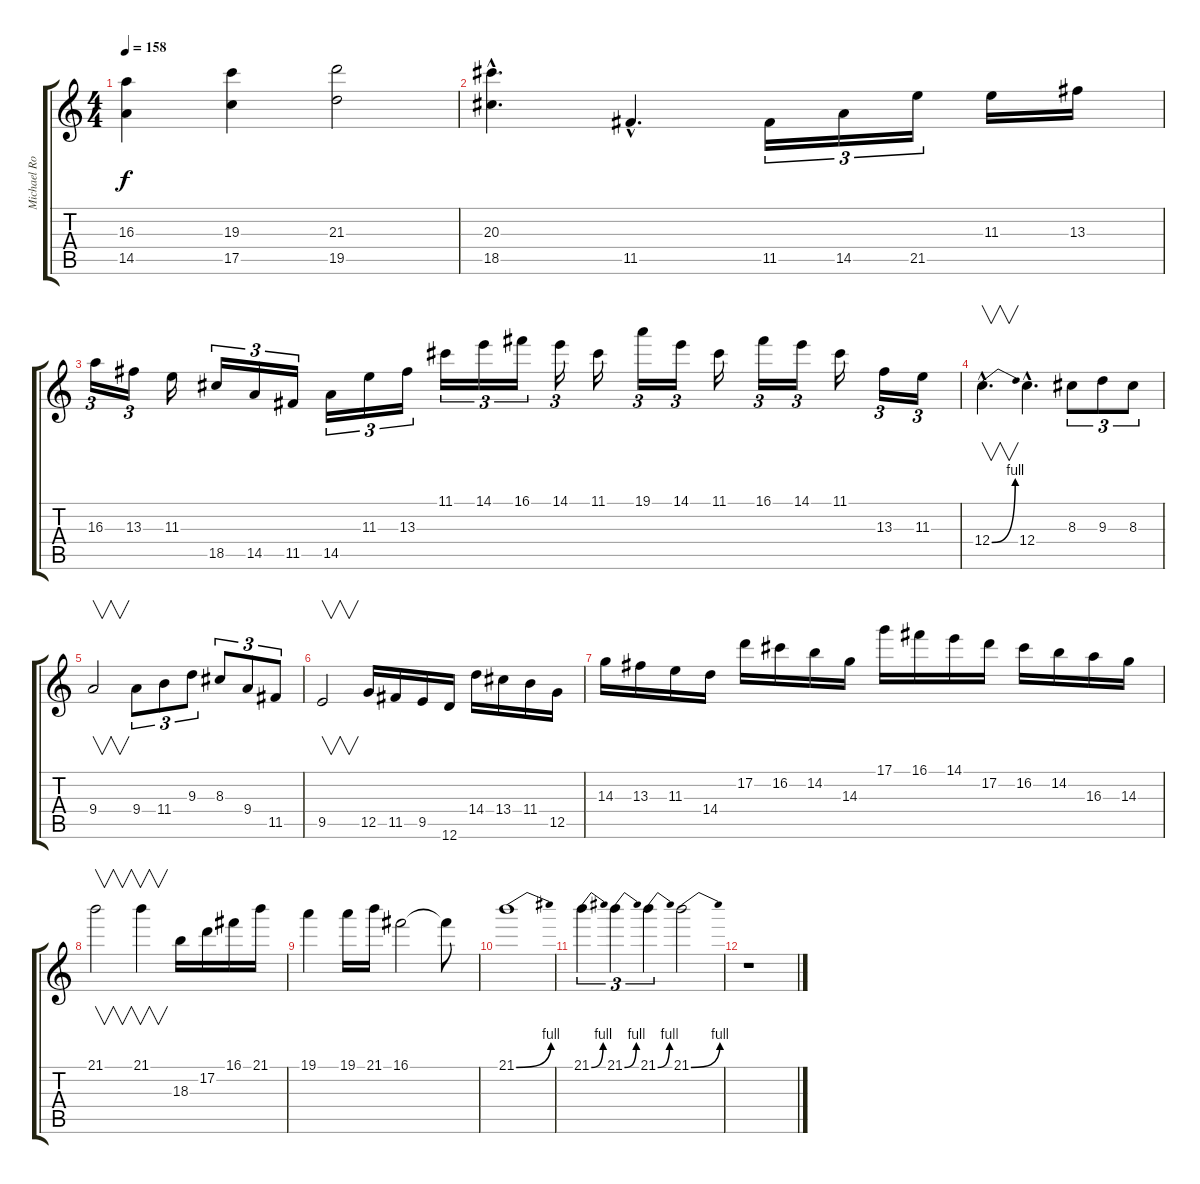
\track ("Michael Romeo(solo)" "Michael Ro") {instrument distortionguitar}
\staff {score tabs}
\tuning (D4 A3 F3 C3 G2 D2) {hide}
\ts (4 4)
\tempo 158
\clef g2
\ks c
(16.3 14.5).4{dy f} (19.3 17.5).4 (21.3 19.5).2 |
(20.3{hac} 18.5{hac}).4{d} 11.5{hac}.4{d} 11.5.16{tu (3 2)} 14.5.16{tu (3 2)} 21.5.16{tu (3 2)} 11.3.16 13.3.16 |
16.3.16{tu (3 2)} 13.3.16{tu (3 2)} 11.3.16 18.5.16{tu (3 2)} 14.5.16{tu (3 2)} 11.5.16{tu (3 2)} 14.5.16{tu (3 2)} 11.3.16{tu (3 2)} 13.3.16{tu (3 2)} 11.1.16{tu (3 2)} 14.1.16{tu (3 2)} 16.1.16{tu (3 2)} 14.1.16{tu (3 2)} 11.1.16 19.1.16{tu (3 2)} 14.1.16{tu (3 2)} 11.1.16 16.1.16{tu (3 2)} 14.1.16{tu (3 2)} 11.1.16 13.3.16{tu (3 2)} 11.3.16{tu (3 2)} |
12.4{be (bend 0 0 60 4) hac}.4{v d} 12.4{hac}.4{d} 8.3.8{tu (3 2)} 9.3.8{tu (3 2)} 8.3.8{tu (3 2)} |
9.4.2{v} 9.4.8{tu (3 2)} 11.4.8{tu (3 2)} 9.3.8{tu (3 2)} 8.3.8{tu (3 2)} 9.4.8{tu (3 2)} 11.5.8{tu (3 2)} |
9.5.2{v} 12.5.16 11.5.16 9.5.16 12.6.16 14.4.16 13.4.16 11.4.16 12.5.16 |
14.3.16 13.3.16 11.3.16 14.4.16 17.2.16 16.2.16 14.2.16 14.3.16 17.1.16 16.1.16 14.1.16 17.2.16 16.2.16 14.2.16 16.3.16 14.3.16 |
21.1.2{v} 21.1.4{v} 18.3.16 17.2.16 16.1.16 21.1.16 |
19.1.4 19.1.16 21.1.16 16.1.2 16.1{t}.8 |
21.1{be (bend 0 0 60 4)}.1 |
21.1{be (bend 0 0 60 4)}.4{tu (3 2)} 21.1{be (bend 0 0 60 4)}.4{tu (3 2)} 21.1{be (bend 0 0 60 4)}.4{tu (3 2)} 21.1{be (bend 0 0 60 4)}.2 |
r.1
